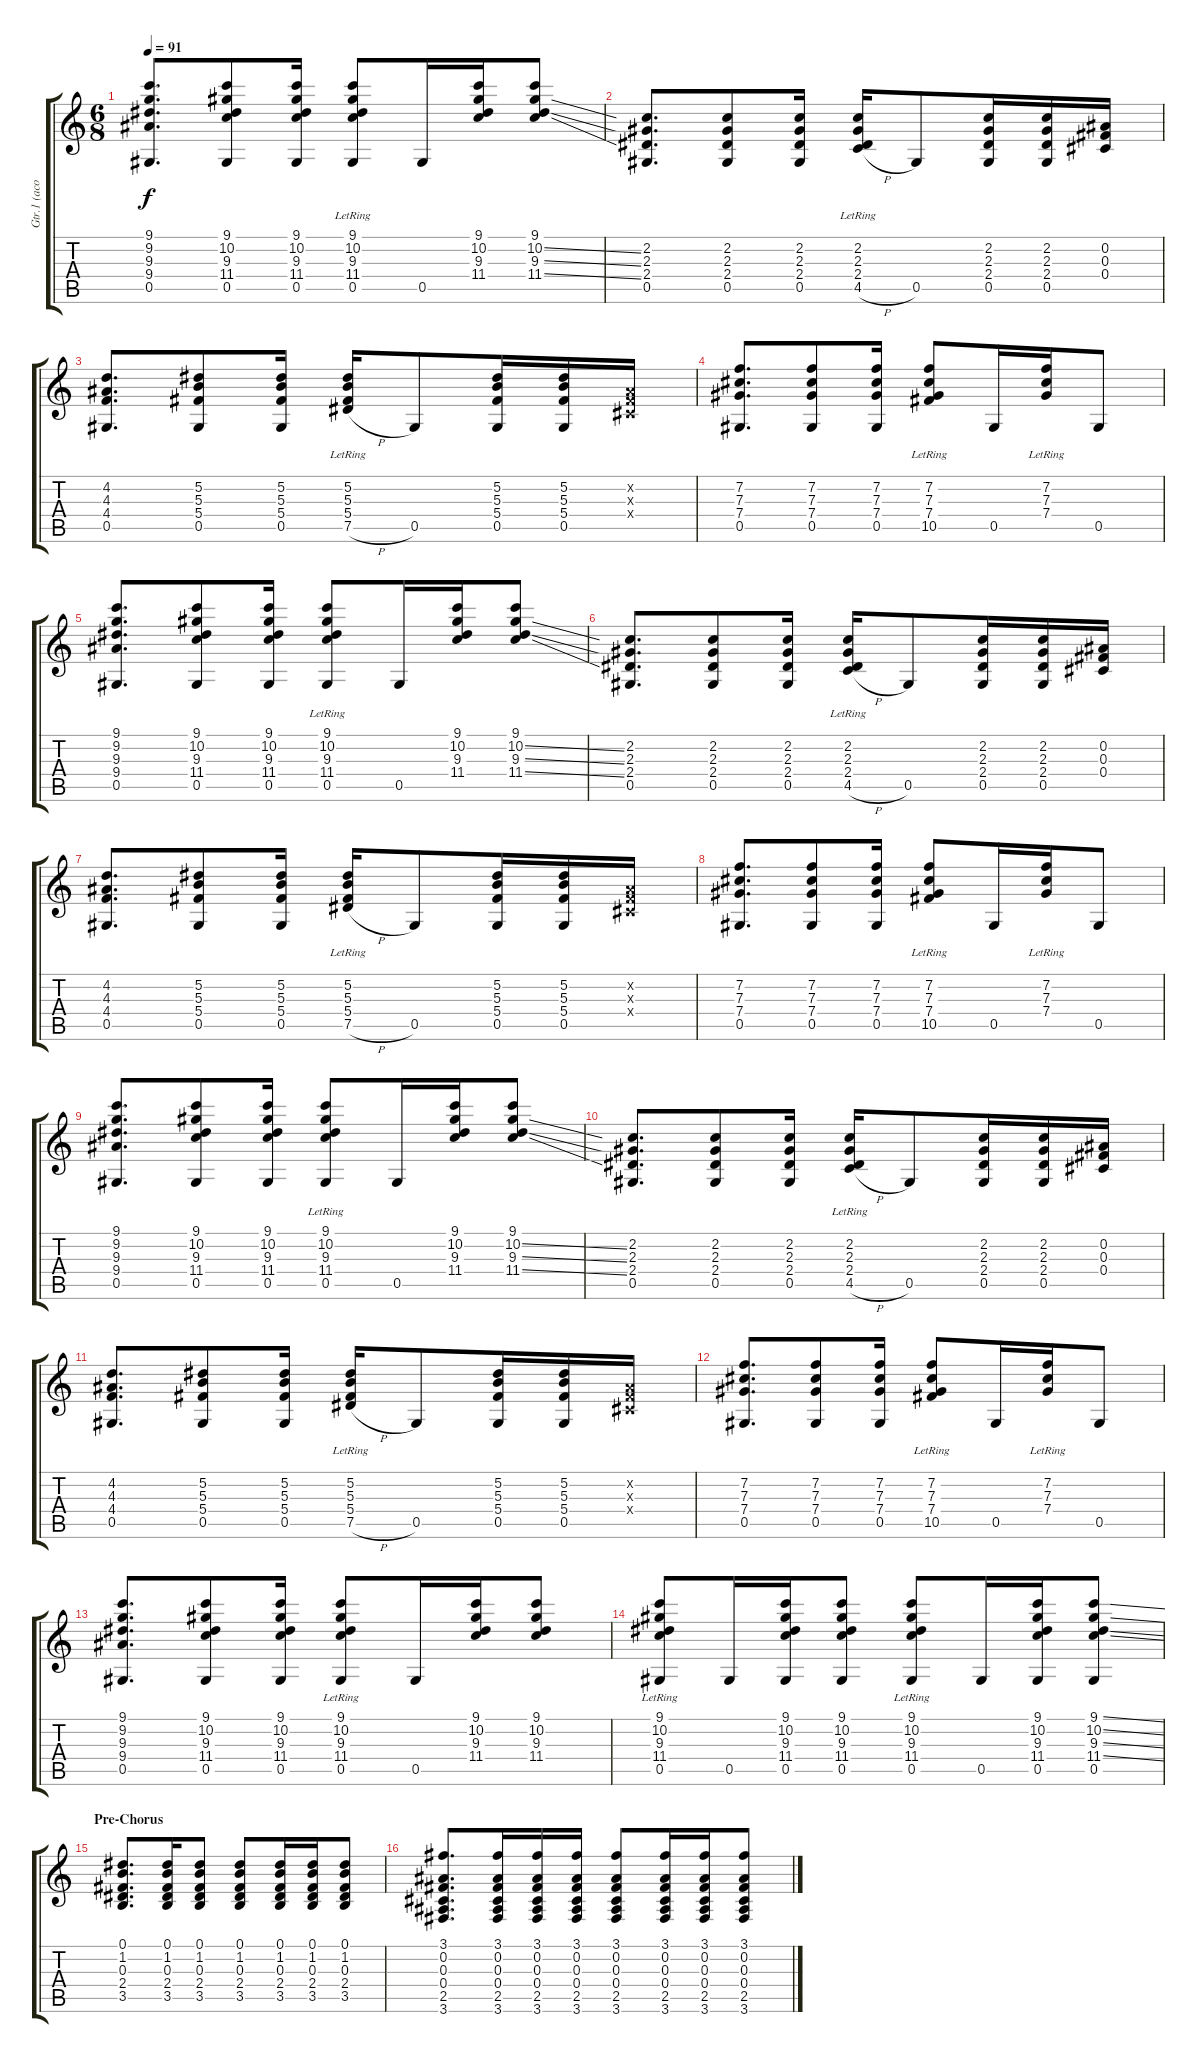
\track ("Gtr.1 (acoust.) - John" "Gtr.1 (aco") {instrument acousticguitarsteel}
\staff {score tabs}
\tuning (Eb4 Bb3 Gb3 Db3 Ab2 Eb2) {hide}
\ts (6 8)
\tempo 91
\clef g2
\ks c
(9.1 9.2 9.3 9.4 0.5).8{d dy f} (9.1 10.2 9.3 11.4 0.5).8 (9.1 10.2 9.3 11.4 0.5).16 (9.1{lr} 10.2{lr} 9.3{lr} 11.4{lr} 0.5).8 0.5.16 (9.1 10.2 9.3 11.4).16 (9.1 10.2{ss} 9.3{ss} 11.4{ss}).8 |
(2.2 2.3 2.4 0.5).8{d} (2.2 2.3 2.4 0.5).8 (2.2 2.3 2.4 0.5).16 (2.2{lr} 2.3{lr} 2.4{lr} 4.5{h}).16 0.5.8 (2.2 2.3 2.4 0.5).16 (2.2 2.3 2.4 0.5).16 (0.2 0.3 0.4).16 |
(4.2 4.3 4.4 0.5).8{d} (5.2 5.3 5.4 0.5).8 (5.2 5.3 5.4 0.5).16 (5.2{lr} 5.3{lr} 5.4{lr} 7.5{h}).16 0.5.8 (5.2 5.3 5.4 0.5).16 (5.2 5.3 5.4 0.5).16 (0.2{x} 0.3{x} 0.4{x}).16 |
(7.2 7.3 7.4 0.5).8{d} (7.2 7.3 7.4 0.5).8 (7.2 7.3 7.4 0.5).16 (7.2{lr} 7.3{lr} 7.4{lr} 10.5).8 0.5.16 (7.2{lr} 7.3{lr} 7.4{lr}).16 0.5.8 |
(9.1 9.2 9.3 9.4 0.5).8{d} (9.1 10.2 9.3 11.4 0.5).8 (9.1 10.2 9.3 11.4 0.5).16 (9.1{lr} 10.2{lr} 9.3{lr} 11.4{lr} 0.5).8 0.5.16 (9.1 10.2 9.3 11.4).16 (9.1 10.2{ss} 9.3{ss} 11.4{ss}).8 |
(2.2 2.3 2.4 0.5).8{d} (2.2 2.3 2.4 0.5).8 (2.2 2.3 2.4 0.5).16 (2.2{lr} 2.3{lr} 2.4{lr} 4.5{h}).16 0.5.8 (2.2 2.3 2.4 0.5).16 (2.2 2.3 2.4 0.5).16 (0.2 0.3 0.4).16 |
(4.2 4.3 4.4 0.5).8{d} (5.2 5.3 5.4 0.5).8 (5.2 5.3 5.4 0.5).16 (5.2{lr} 5.3{lr} 5.4{lr} 7.5{h}).16 0.5.8 (5.2 5.3 5.4 0.5).16 (5.2 5.3 5.4 0.5).16 (0.2{x} 0.3{x} 0.4{x}).16 |
(7.2 7.3 7.4 0.5).8{d} (7.2 7.3 7.4 0.5).8 (7.2 7.3 7.4 0.5).16 (7.2{lr} 7.3{lr} 7.4{lr} 10.5).8 0.5.16 (7.2{lr} 7.3{lr} 7.4{lr}).16 0.5.8 |
(9.1 9.2 9.3 9.4 0.5).8{d} (9.1 10.2 9.3 11.4 0.5).8 (9.1 10.2 9.3 11.4 0.5).16 (9.1{lr} 10.2{lr} 9.3{lr} 11.4{lr} 0.5).8 0.5.16 (9.1 10.2 9.3 11.4).16 (9.1 10.2{ss} 9.3{ss} 11.4{ss}).8 |
(2.2 2.3 2.4 0.5).8{d} (2.2 2.3 2.4 0.5).8 (2.2 2.3 2.4 0.5).16 (2.2{lr} 2.3{lr} 2.4{lr} 4.5{h}).16 0.5.8 (2.2 2.3 2.4 0.5).16 (2.2 2.3 2.4 0.5).16 (0.2 0.3 0.4).16 |
(4.2 4.3 4.4 0.5).8{d} (5.2 5.3 5.4 0.5).8 (5.2 5.3 5.4 0.5).16 (5.2{lr} 5.3{lr} 5.4{lr} 7.5{h}).16 0.5.8 (5.2 5.3 5.4 0.5).16 (5.2 5.3 5.4 0.5).16 (0.2{x} 0.3{x} 0.4{x}).16 |
(7.2 7.3 7.4 0.5).8{d} (7.2 7.3 7.4 0.5).8 (7.2 7.3 7.4 0.5).16 (7.2{lr} 7.3{lr} 7.4{lr} 10.5).8 0.5.16 (7.2{lr} 7.3{lr} 7.4{lr}).16 0.5.8 |
(9.1 9.2 9.3 9.4 0.5).8{d} (9.1 10.2 9.3 11.4 0.5).8 (9.1 10.2 9.3 11.4 0.5).16 (9.1{lr} 10.2{lr} 9.3{lr} 11.4{lr} 0.5).8 0.5.16 (9.1 10.2 9.3 11.4).16 (9.1 10.2 9.3 11.4).8 |
(9.1{lr} 10.2{lr} 9.3{lr} 11.4{lr} 0.5).8 0.5.16 (9.1 10.2 9.3 11.4 0.5).16 (9.1 10.2 9.3 11.4 0.5).8 (9.1{lr} 10.2{lr} 9.3{lr} 11.4{lr} 0.5).8 0.5.16 (9.1 10.2 9.3 11.4 0.5).16 (9.1{ss} 10.2{ss} 9.3{ss} 11.4{ss} 0.5).8 |
\section ("" "Pre-Chorus")
(0.1 1.2 0.3 2.4 3.5).8{d} (0.1 1.2 0.3 2.4 3.5).16 (0.1 1.2 0.3 2.4 3.5).8 (0.1 1.2 0.3 2.4 3.5).8 (0.1 1.2 0.3 2.4 3.5).16 (0.1 1.2 0.3 2.4 3.5).16 (0.1 1.2 0.3 2.4 3.5).8 |
(3.1 0.2 0.3 0.4 2.5 3.6).8{d} (3.1 0.2 0.3 0.4 2.5 3.6).16 (3.1 0.2 0.3 0.4 2.5 3.6).16 (3.1 0.2 0.3 0.4 2.5 3.6).16 (3.1 0.2 0.3 0.4 2.5 3.6).8 (3.1 0.2 0.3 0.4 2.5 3.6).16 (3.1 0.2 0.3 0.4 2.5 3.6).16 (3.1 0.2 0.3 0.4 2.5 3.6).8
